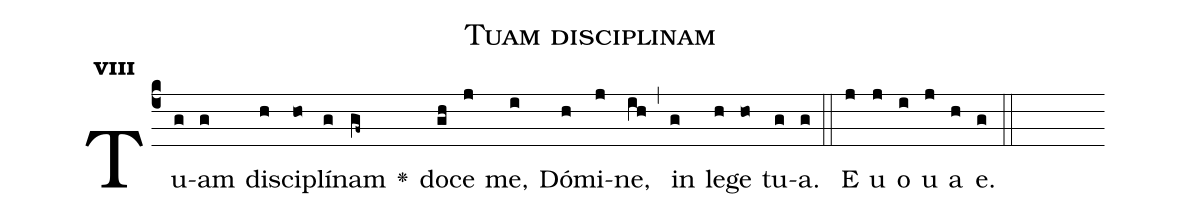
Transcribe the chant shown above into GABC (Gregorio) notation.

name:Tuam disciplinam;
office-part:Antiphona;
mode:8;
%%
initial-style: 1;
name: Tuam disciplinam;
book: Antiphonae & Responsoria/Tomus III, p. 48;
occasion: Psalterium Hebdomada II Feria IV;
office-part: Hora media Ant 1;
user-notes: ;
commentary: ;
annotation: 8g;
centering-scheme: english;
fontsize: 12;
font: OFLSortsMillGoudy;
height: 11;
width: 4.5;
%%
(c4)Tu(g)am(g) di(h)sci(ho)plí(g)nam(gf~) <v>\greheightstar</v>() do(gh)ce(j) me,(i) Dó(h)mi(j)ne,(ih) (,) in(g) le(h)ge(ho) tu(g)a.(g) (::)
E(j) u(j) o(i) u(j) a(h) e.(g) (::)
